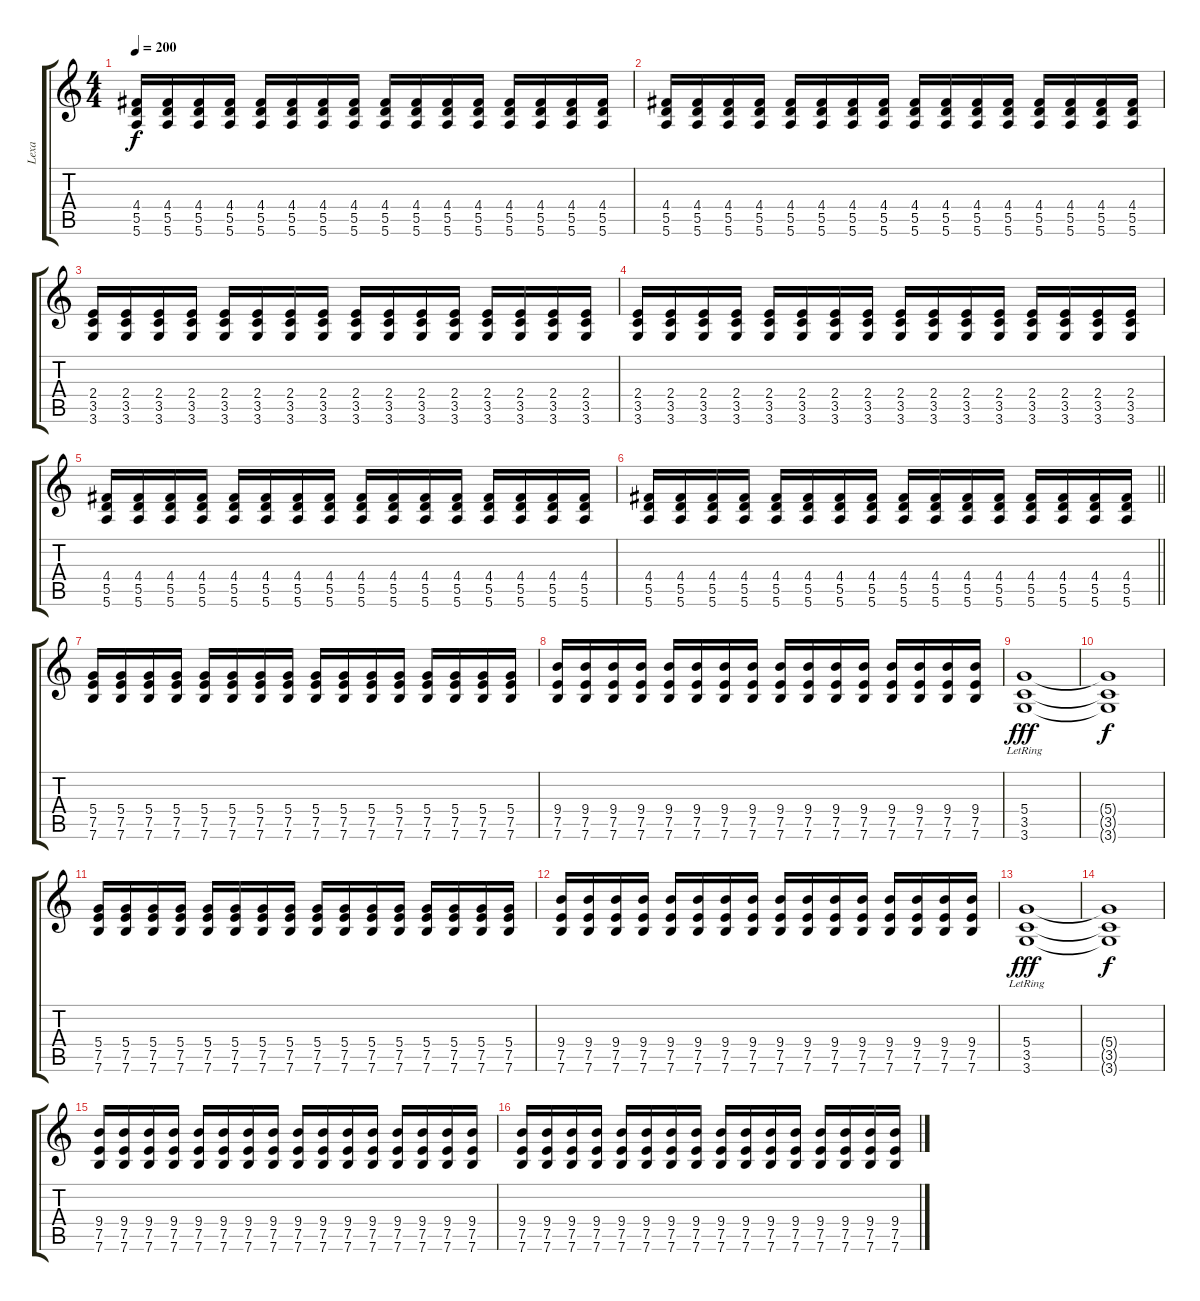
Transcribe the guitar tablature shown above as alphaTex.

\track ("Lexa" "Lexa") {instrument overdrivenguitar}
\staff {score tabs}
\tuning (E4 B3 G3 D3 A2 E2) {hide}
\ts (4 4)
\tempo 200
\clef g2
\ks c
(4.4 5.5 5.6).16{dy f} (4.4 5.5 5.6).16 (4.4 5.5 5.6).16 (4.4 5.5 5.6).16 (4.4 5.5 5.6).16 (4.4 5.5 5.6).16 (4.4 5.5 5.6).16 (4.4 5.5 5.6).16 (4.4 5.5 5.6).16 (4.4 5.5 5.6).16 (4.4 5.5 5.6).16 (4.4 5.5 5.6).16 (4.4 5.5 5.6).16 (4.4 5.5 5.6).16 (4.4 5.5 5.6).16 (4.4 5.5 5.6).16 |
(4.4 5.5 5.6).16 (4.4 5.5 5.6).16 (4.4 5.5 5.6).16 (4.4 5.5 5.6).16 (4.4 5.5 5.6).16 (4.4 5.5 5.6).16 (4.4 5.5 5.6).16 (4.4 5.5 5.6).16 (4.4 5.5 5.6).16 (4.4 5.5 5.6).16 (4.4 5.5 5.6).16 (4.4 5.5 5.6).16 (4.4 5.5 5.6).16 (4.4 5.5 5.6).16 (4.4 5.5 5.6).16 (4.4 5.5 5.6).16 |
(2.4 3.5 3.6).16 (2.4 3.5 3.6).16 (2.4 3.5 3.6).16 (2.4 3.5 3.6).16 (2.4 3.5 3.6).16 (2.4 3.5 3.6).16 (2.4 3.5 3.6).16 (2.4 3.5 3.6).16 (2.4 3.5 3.6).16 (2.4 3.5 3.6).16 (2.4 3.5 3.6).16 (2.4 3.5 3.6).16 (2.4 3.5 3.6).16 (2.4 3.5 3.6).16 (2.4 3.5 3.6).16 (2.4 3.5 3.6).16 |
(2.4 3.5 3.6).16 (2.4 3.5 3.6).16 (2.4 3.5 3.6).16 (2.4 3.5 3.6).16 (2.4 3.5 3.6).16 (2.4 3.5 3.6).16 (2.4 3.5 3.6).16 (2.4 3.5 3.6).16 (2.4 3.5 3.6).16 (2.4 3.5 3.6).16 (2.4 3.5 3.6).16 (2.4 3.5 3.6).16 (2.4 3.5 3.6).16 (2.4 3.5 3.6).16 (2.4 3.5 3.6).16 (2.4 3.5 3.6).16 |
(4.4 5.5 5.6).16 (4.4 5.5 5.6).16 (4.4 5.5 5.6).16 (4.4 5.5 5.6).16 (4.4 5.5 5.6).16 (4.4 5.5 5.6).16 (4.4 5.5 5.6).16 (4.4 5.5 5.6).16 (4.4 5.5 5.6).16 (4.4 5.5 5.6).16 (4.4 5.5 5.6).16 (4.4 5.5 5.6).16 (4.4 5.5 5.6).16 (4.4 5.5 5.6).16 (4.4 5.5 5.6).16 (4.4 5.5 5.6).16 |
\barLineRight lightlight
(4.4 5.5 5.6).16 (4.4 5.5 5.6).16 (4.4 5.5 5.6).16 (4.4 5.5 5.6).16 (4.4 5.5 5.6).16 (4.4 5.5 5.6).16 (4.4 5.5 5.6).16 (4.4 5.5 5.6).16 (4.4 5.5 5.6).16 (4.4 5.5 5.6).16 (4.4 5.5 5.6).16 (4.4 5.5 5.6).16 (4.4 5.5 5.6).16 (4.4 5.5 5.6).16 (4.4 5.5 5.6).16 (4.4 5.5 5.6).16 |
(5.4 7.5 7.6).16 (5.4 7.5 7.6).16 (5.4 7.5 7.6).16 (5.4 7.5 7.6).16 (5.4 7.5 7.6).16 (5.4 7.5 7.6).16 (5.4 7.5 7.6).16 (5.4 7.5 7.6).16 (5.4 7.5 7.6).16 (5.4 7.5 7.6).16 (5.4 7.5 7.6).16 (5.4 7.5 7.6).16 (5.4 7.5 7.6).16 (5.4 7.5 7.6).16 (5.4 7.5 7.6).16 (5.4 7.5 7.6).16 |
(9.4 7.5 7.6).16 (9.4 7.5 7.6).16 (9.4 7.5 7.6).16 (9.4 7.5 7.6).16 (9.4 7.5 7.6).16 (9.4 7.5 7.6).16 (9.4 7.5 7.6).16 (9.4 7.5 7.6).16 (9.4 7.5 7.6).16 (9.4 7.5 7.6).16 (9.4 7.5 7.6).16 (9.4 7.5 7.6).16 (9.4 7.5 7.6).16 (9.4 7.5 7.6).16 (9.4 7.5 7.6).16 (9.4 7.5 7.6).16 |
(5.4{lr} 3.5{lr} 3.6{lr}).1{dy fff} |
(5.4{t} 3.5{t} 3.6{t}).1{dy f} |
(5.4 7.5 7.6).16 (5.4 7.5 7.6).16 (5.4 7.5 7.6).16 (5.4 7.5 7.6).16 (5.4 7.5 7.6).16 (5.4 7.5 7.6).16 (5.4 7.5 7.6).16 (5.4 7.5 7.6).16 (5.4 7.5 7.6).16 (5.4 7.5 7.6).16 (5.4 7.5 7.6).16 (5.4 7.5 7.6).16 (5.4 7.5 7.6).16 (5.4 7.5 7.6).16 (5.4 7.5 7.6).16 (5.4 7.5 7.6).16 |
(9.4 7.5 7.6).16 (9.4 7.5 7.6).16 (9.4 7.5 7.6).16 (9.4 7.5 7.6).16 (9.4 7.5 7.6).16 (9.4 7.5 7.6).16 (9.4 7.5 7.6).16 (9.4 7.5 7.6).16 (9.4 7.5 7.6).16 (9.4 7.5 7.6).16 (9.4 7.5 7.6).16 (9.4 7.5 7.6).16 (9.4 7.5 7.6).16 (9.4 7.5 7.6).16 (9.4 7.5 7.6).16 (9.4 7.5 7.6).16 |
(5.4{lr} 3.5{lr} 3.6{lr}).1{dy fff} |
(5.4{t} 3.5{t} 3.6{t}).1{dy f} |
(9.4 7.5 7.6).16 (9.4 7.5 7.6).16 (9.4 7.5 7.6).16 (9.4 7.5 7.6).16 (9.4 7.5 7.6).16 (9.4 7.5 7.6).16 (9.4 7.5 7.6).16 (9.4 7.5 7.6).16 (9.4 7.5 7.6).16 (9.4 7.5 7.6).16 (9.4 7.5 7.6).16 (9.4 7.5 7.6).16 (9.4 7.5 7.6).16 (9.4 7.5 7.6).16 (9.4 7.5 7.6).16 (9.4 7.5 7.6).16 |
(9.4 7.5 7.6).16 (9.4 7.5 7.6).16 (9.4 7.5 7.6).16 (9.4 7.5 7.6).16 (9.4 7.5 7.6).16 (9.4 7.5 7.6).16 (9.4 7.5 7.6).16 (9.4 7.5 7.6).16 (9.4 7.5 7.6).16 (9.4 7.5 7.6).16 (9.4 7.5 7.6).16 (9.4 7.5 7.6).16 (9.4 7.5 7.6).16 (9.4 7.5 7.6).16 (9.4 7.5 7.6).16 (9.4 7.5 7.6).16
